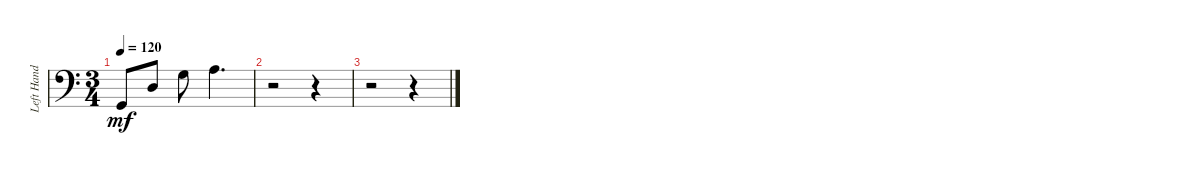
\track ("Left Hand" "Left Hand") {instrument acousticgrandpiano}
\staff {score}
\tuning (G2 D2 A1 E1 B0) {hide}
\ts (3 4)
\tempo 120
\clef f4
\ks c
10.3.8{dy mf} 12.2.8 12.1.8 14.1.4{d} |
r.2 r.4 |
r.2 r.4
